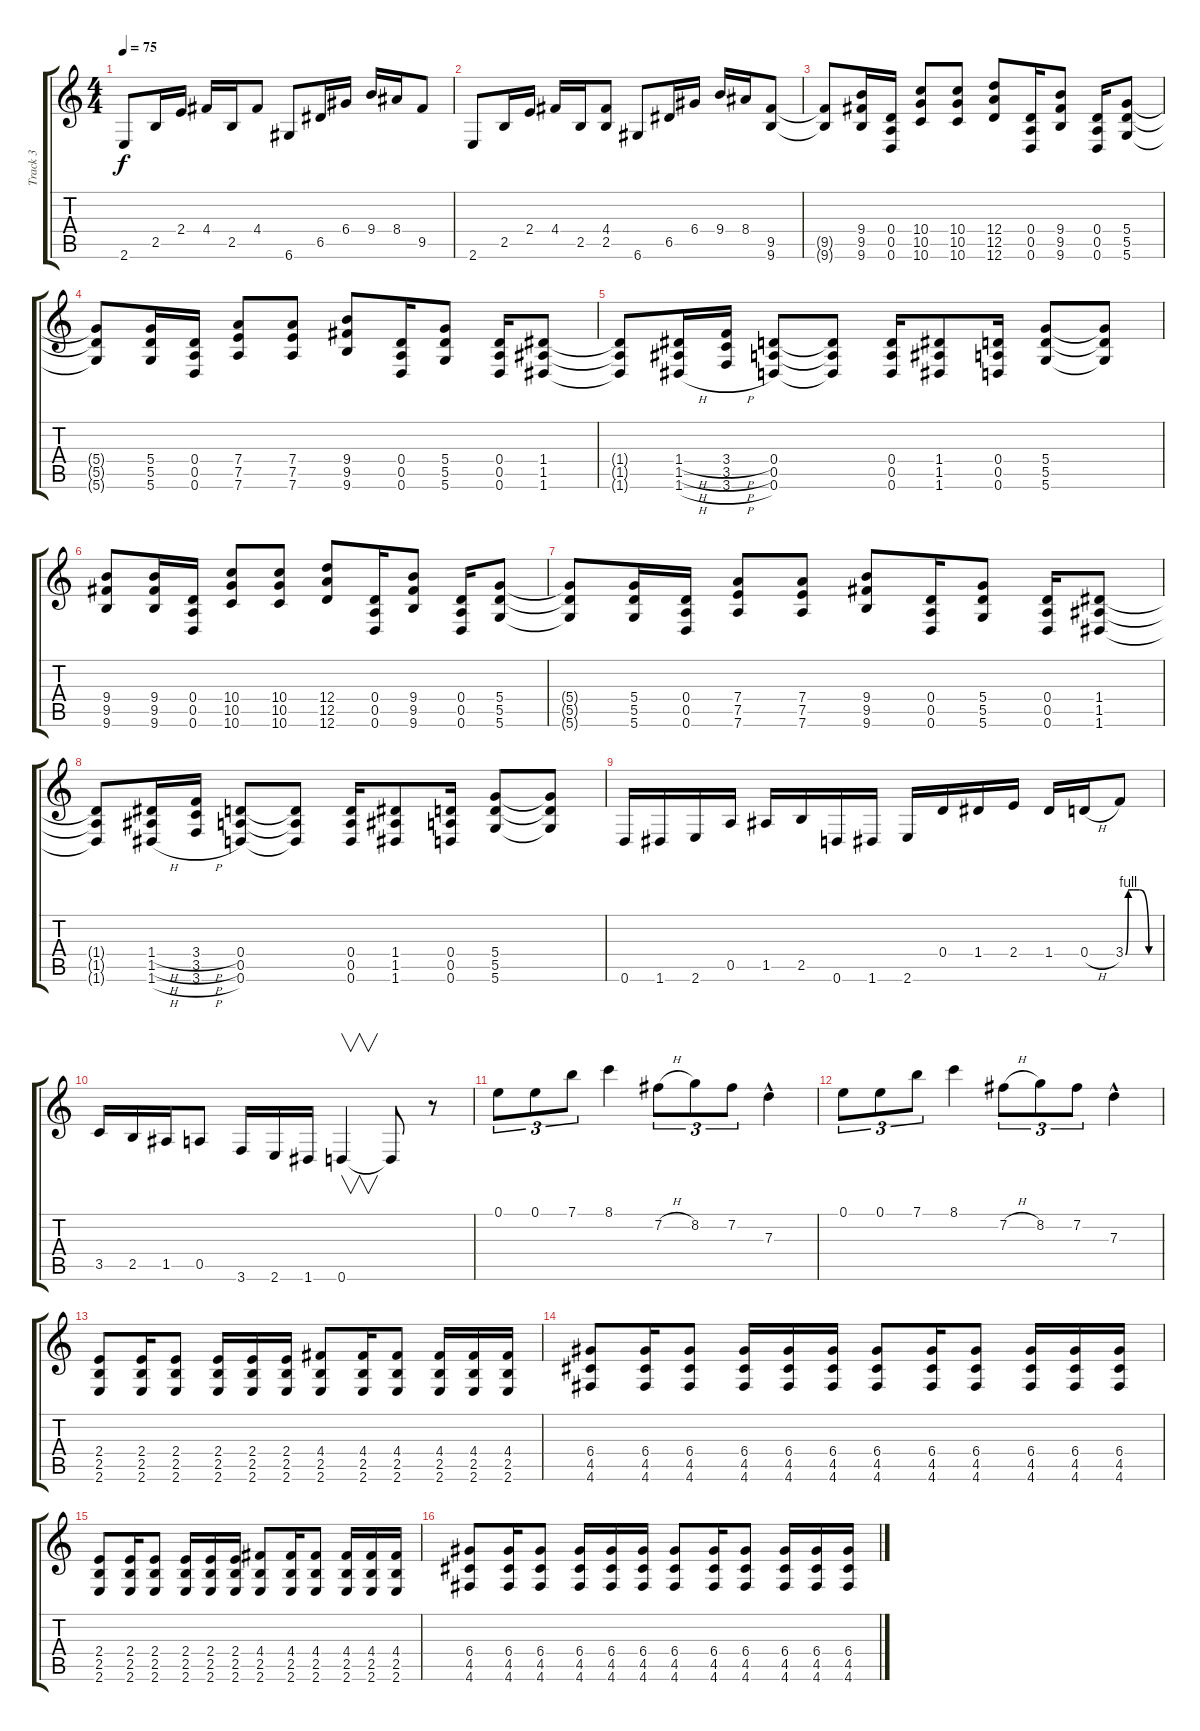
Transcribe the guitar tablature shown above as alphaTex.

\track ("Track 3" "Track 3") {instrument acousticguitarnylon}
\staff {score tabs}
\tuning (E4 B3 G3 D3 A2 D2) {hide}
\ts (4 4)
\tempo 75
\clef g2
\ks c
2.6.8{dy f} 2.5.16 2.4.16 4.4.16 2.5.16 4.4.8 6.6.8 6.5.16 6.4.16 9.4.16 8.4.16 9.5.8 |
2.6.8 2.5.16 2.4.16 4.4.16 2.5.16 (4.4 2.5).8 6.6.8 6.5.16 6.4.16 9.4.16 8.4.16 (9.5 9.6).8 |
(9.5{t} 9.6{t}).8 (9.4 9.5 9.6).16 (0.4 0.5 0.6).16 (10.4 10.5 10.6).8 (10.4 10.5 10.6).8 (12.4 12.5 12.6).8 (0.4 0.5 0.6).16 (9.4 9.5 9.6).8 (0.4 0.5 0.6).16 (5.4 5.5 5.6).8 |
(5.4{t} 5.5{t} 5.6{t}).8 (5.4 5.5 5.6).16 (0.4 0.5 0.6).16 (7.4 7.5 7.6).8 (7.4 7.5 7.6).8 (9.4 9.5 9.6).8 (0.4 0.5 0.6).16 (5.4 5.5 5.6).8 (0.4 0.5 0.6).16 (1.4 1.5 1.6).8 |
(1.4{t} 1.5{t} 1.6{t}).8 (1.4{h} 1.5{h} 1.6{h}).16 (3.4{h} 3.5{h} 3.6{h}).16 (0.4 0.5 0.6).8 (0.4{t} 0.5{t} 0.6{t}).8 (0.4 0.5 0.6).16 (1.4 1.5 1.6).8 (0.4 0.5 0.6).16 (5.4 5.5 5.6).8 (5.4{t} 5.5{t} 5.6{t}).8 |
(9.4 9.5 9.6).8 (9.4 9.5 9.6).16 (0.4 0.5 0.6).16 (10.4 10.5 10.6).8 (10.4 10.5 10.6).8 (12.4 12.5 12.6).8 (0.4 0.5 0.6).16 (9.4 9.5 9.6).8 (0.4 0.5 0.6).16 (5.4 5.5 5.6).8 |
(5.4{t} 5.5{t} 5.6{t}).8 (5.4 5.5 5.6).16 (0.4 0.5 0.6).16 (7.4 7.5 7.6).8 (7.4 7.5 7.6).8 (9.4 9.5 9.6).8 (0.4 0.5 0.6).16 (5.4 5.5 5.6).8 (0.4 0.5 0.6).16 (1.4 1.5 1.6).8 |
(1.4{t} 1.5{t} 1.6{t}).8 (1.4{h} 1.5{h} 1.6{h}).16 (3.4{h} 3.5{h} 3.6{h}).16 (0.4 0.5 0.6).8 (0.4{t} 0.5{t} 0.6{t}).8 (0.4 0.5 0.6).16 (1.4 1.5 1.6).8 (0.4 0.5 0.6).16 (5.4 5.5 5.6).8 (5.4{t} 5.5{t} 5.6{t}).8 |
0.6.16 1.6.16 2.6.16 0.5.16 1.5.16 2.5.16 0.6.16 1.6.16 2.6.16 0.4.16 1.4.16 2.4.16 1.4.16 0.4{h}.16 3.4{be (custom 0 0 5 4 15 4 25 4 42 0 50 0 60 0)}.8 |
3.5.16 2.5.16 1.5.16 0.5.8 3.6.16 2.6.16 1.6.16 0.6.4{v} 0.6{t}.8 r.8 |
0.1.8{tu (3 2)} 0.1.8{tu (3 2)} 7.1.8{tu (3 2)} 8.1.4 7.2{h}.8{tu (3 2)} 8.2.8{tu (3 2)} 7.2.8{tu (3 2)} 7.3{hac}.4 |
0.1.8{tu (3 2)} 0.1.8{tu (3 2)} 7.1.8{tu (3 2)} 8.1.4 7.2{h}.8{tu (3 2)} 8.2.8{tu (3 2)} 7.2.8{tu (3 2)} 7.3{hac}.4 |
(2.4 2.5 2.6).8 (2.4 2.5 2.6).16 (2.4 2.5 2.6).8 (2.4 2.5 2.6).16 (2.4 2.5 2.6).16 (2.4 2.5 2.6).16 (4.4 2.5 2.6).8 (4.4 2.5 2.6).16 (4.4 2.5 2.6).8 (4.4 2.5 2.6).16 (4.4 2.5 2.6).16 (4.4 2.5 2.6).16 |
(6.4 4.5 4.6).8 (6.4 4.5 4.6).16 (6.4 4.5 4.6).8 (6.4 4.5 4.6).16 (6.4 4.5 4.6).16 (6.4 4.5 4.6).16 (6.4 4.5 4.6).8 (6.4 4.5 4.6).16 (6.4 4.5 4.6).8 (6.4 4.5 4.6).16 (6.4 4.5 4.6).16 (6.4 4.5 4.6).16 |
(2.4 2.5 2.6).8 (2.4 2.5 2.6).16 (2.4 2.5 2.6).8 (2.4 2.5 2.6).16 (2.4 2.5 2.6).16 (2.4 2.5 2.6).16 (4.4 2.5 2.6).8 (4.4 2.5 2.6).16 (4.4 2.5 2.6).8 (4.4 2.5 2.6).16 (4.4 2.5 2.6).16 (4.4 2.5 2.6).16 |
(6.4 4.5 4.6).8 (6.4 4.5 4.6).16 (6.4 4.5 4.6).8 (6.4 4.5 4.6).16 (6.4 4.5 4.6).16 (6.4 4.5 4.6).16 (6.4 4.5 4.6).8 (6.4 4.5 4.6).16 (6.4 4.5 4.6).8 (6.4 4.5 4.6).16 (6.4 4.5 4.6).16 (6.4 4.5 4.6).16
